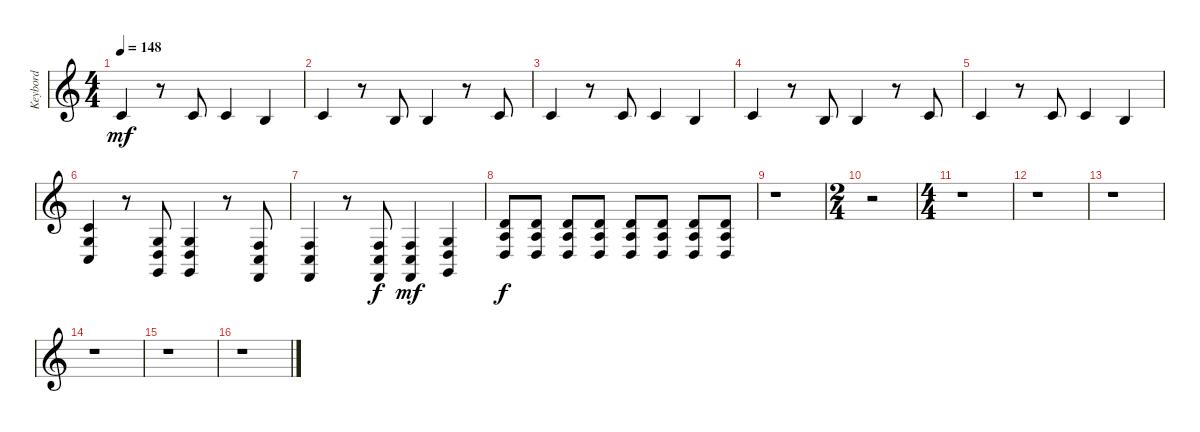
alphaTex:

\track ("Keybord" "Keybord") {instrument electricgrandpiano}
\staff {score}
\tuning (E4 B3 G3 D3 A2 E2) {hide}
\ts (4 4)
\tempo 148
\clef g2
\ks c
5.3.4{dy mf} r.8 5.3.8 5.3.4 4.3.4 |
5.3.4 r.8 4.3.8 4.3.4 r.8 5.3.8 |
5.3.4 r.8 5.3.8 5.3.4 4.3.4 |
5.3.4 r.8 4.3.8 4.3.4 r.8 5.3.8 |
5.3.4 r.8 5.3.8 5.3.4 4.3.4 |
(5.3 5.4 3.5).4 r.8 (5.4 5.5 3.6).8 (5.4 5.5 3.6).4 r.8 (3.4 3.5 1.6).8 |
(3.4 3.5 1.6).4 r.8 (3.4 3.5 1.6).8{dy f} (3.4 3.5 1.6).4{dy mf} (5.4 5.5 3.6).4 |
(7.3 7.4 5.5).8{dy f} (7.3 7.4 5.5).8 (7.3 7.4 5.5).8 (7.3 7.4 5.5).8 (7.3 7.4 5.5).8 (7.3 7.4 5.5).8 (7.3 7.4 5.5).8 (7.3 7.4 5.5).8 |
r.1 |
\ts (2 4)
r.2 |
\ts (4 4)
r.1 |
r.1 |
r.1 |
r.1 |
r.1 |
r.1
